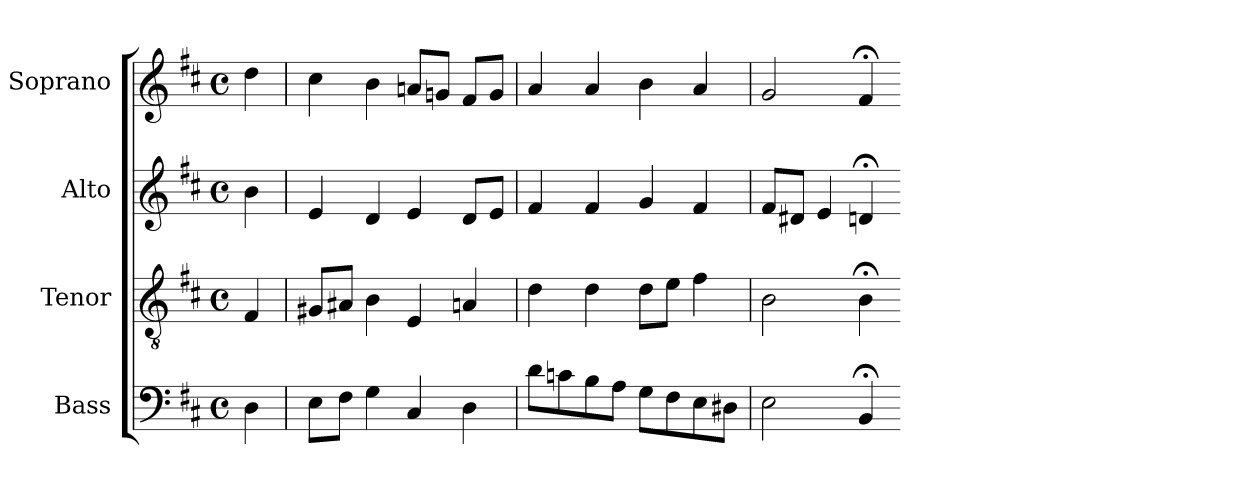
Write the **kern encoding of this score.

**kern	**kern	**kern	**kern
*part4	*part3	*part2	*part1
*staff4	*staff3	*staff2	*staff1
*I"Bass	*I"Tenor	*I"Alto	*I"Soprano
*I'B	*I'T	*I'A	*I'S
*clefF4	*clefGv2	*clefG2	*clefG2
*k[f#c#]	*k[f#c#]	*k[f#c#]	*k[f#c#]
*b:	*b:	*b:	*b:
*M4/4	*M4/4	*M4/4	*M4/4
*met(c)	*met(c)	*met(c)	*met(c)
*MM100	*MM100	*MM100	*MM100
=	=	=	=
4D	4F#	4b	4dd
=7	=7	=7	=7
8EL	8G#XL	4e	4cc#
8F#J	8A#XJ	.	.
4G	4B	4d	4b
4C#	4E	4e	8anL
.	.	.	8gnJ
4D	4An	8dL	8f#L
.	.	8eJ	8gJ
=8	=8	=8	=8
8dL	4d	4f#	4a
8cn	.	.	.
8B	4d	4f#	4a
8AJ	.	.	.
8GL	8dL	4g	4b
8F#	8eJ	.	.
8E	4f#	4f#	4a
8D#XJ	.	.	.
=9	=9	=9	=9
2E	2B	8f#L	2g
.	.	8d#XJ	.
.	.	4e	.
4BB;<	4B;<	4dn;<	4f#;<
=-	=-	=-	=-
*-	*-	*-	*-
